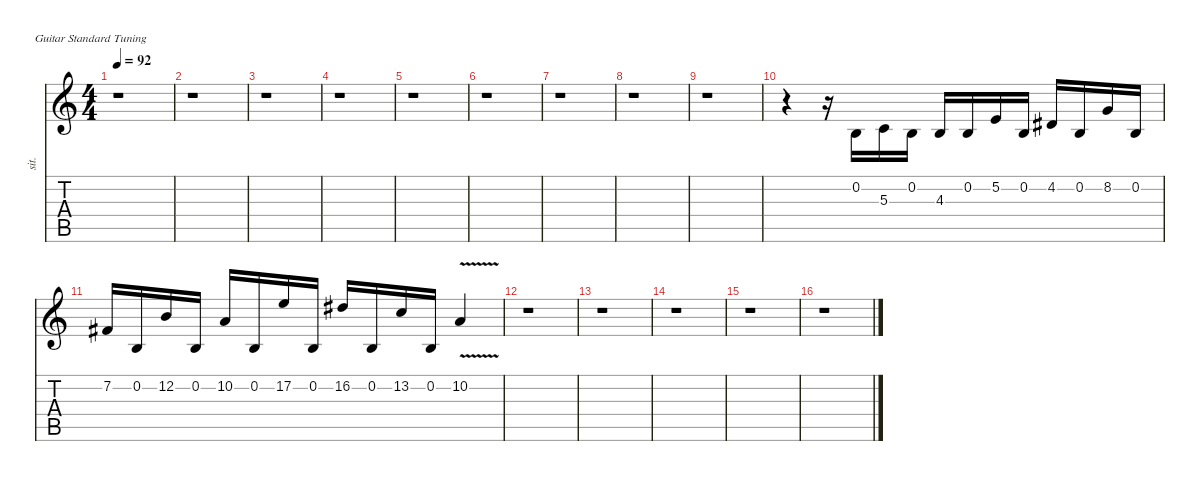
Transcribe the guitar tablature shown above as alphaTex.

\defaultSystemsLayout 4
\hideDynamics
\bracketExtendMode nobrackets
\otherSystemsTrackNameOrientation horizontal
\track ("Sitar" "sit.") {instrument sitar}
\staff {score tabs}
\tuning (E4 B3 G3 D3 A2 E2)
\ts (4 4)
\tempo 92
\clef g2
\ks c
r.1{dy f beam Down} |
r.1{beam Down} |
r.1{beam Down} |
r.1{beam Down} |
r.1{beam Down} |
r.1{beam Down} |
r.1{beam Down} |
r.1{beam Down} |
r.1{beam Down} |
r.4{beam Down} r.16{beam Down} 0.2.16{beam Up} 5.3.16{beam Up} 0.2.16{beam Up} 4.3.16{beam Up} 0.2.16{beam Up} 5.2.16{beam Up} 0.2.16{beam Up} 4.2{acc #}.16{beam Up} 0.2.16{beam Up} 8.2.16{beam Up} 0.2.16{beam Up} |
7.2{acc #}.16{beam Up} 0.2.16{beam Up} 12.2.16{beam Up} 0.2.16{beam Up} 10.2.16{beam Up} 0.2.16{beam Up} 17.2.16{beam Up} 0.2.16{beam Up} 16.2{acc #}.16{beam Up} 0.2.16{beam Up} 13.2.16{beam Up} 0.2.16{beam Up} 10.2{v}.4{beam Up} |
r.1{beam Down} |
r.1{beam Down} |
r.1{beam Down} |
r.1{beam Down} |
r.1{beam Down}
